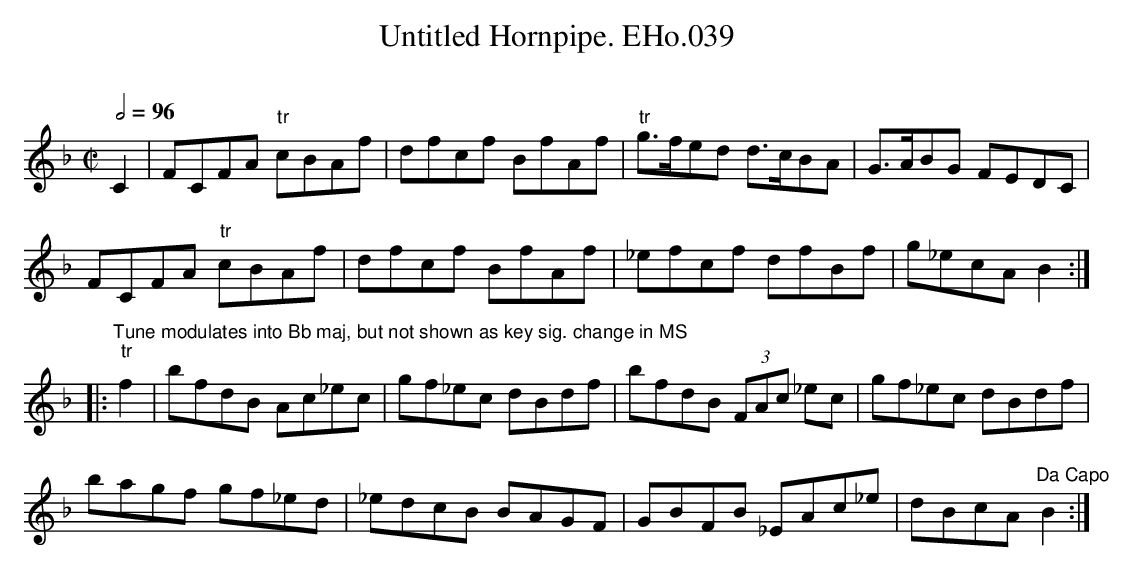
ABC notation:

X:1
T:Untitled Hornpipe. EHo.039
M:C|
L:1/8
Q:1/2=96
O:
K:F
C2 | FCFA "tr"cBAf | dfcf BfAf | "tr"g>fed d>cBA | G>ABG FEDC |
FCFA "tr"cBAf | dfcf BfAf | _efcf dfBf | g_ecAB2 :|
|:"^Tune modulates into Bb maj, but not shown as key sig. change in MS"
"tr"f2 | bfdB Ac_ec | gf_ec dBdf | bfdB (3FAc _ec | gf_ec dBdf |
bagf gf_ed | _edcB BAGF | GBFB _EAc_e | dBcA"Da Capo" B2 :|
